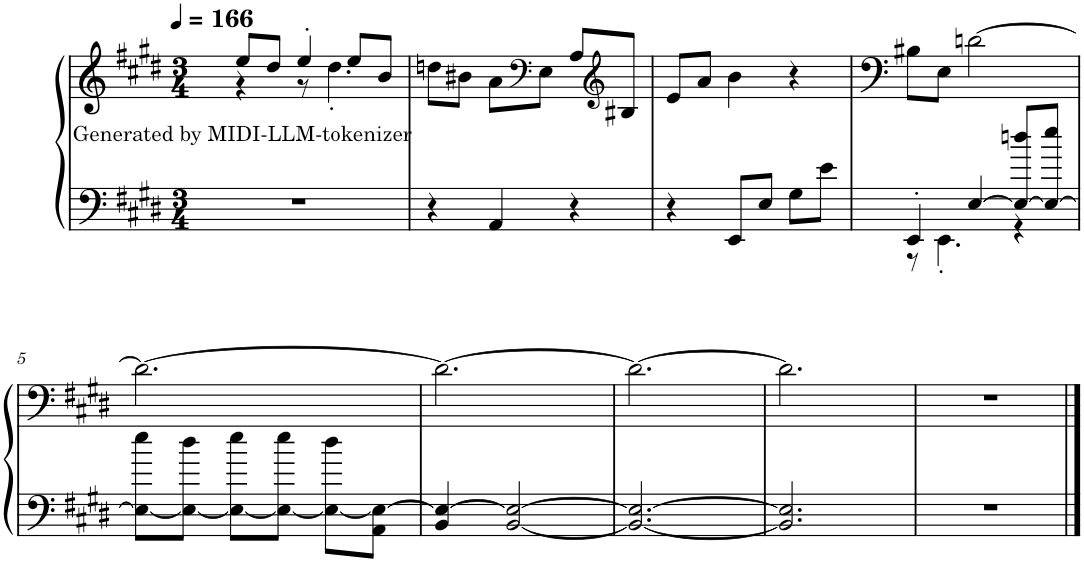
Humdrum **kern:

**kern	**kern	**text
*part1	*part1	*part1
*staff2	*staff1	*staff1
*I"Piano	*	*
*I'Pno.	*	*
*clefF4	*clefG2	*
*k[f#c#g#d#]	*k[f#c#g#d#]	*
*M3/4	*M3/4	*
*MM166	*MM166	*
=1	=1	=1
!	!	!LO:LY:b
*	*^	*
2.r	8ee/L	4r	Generated by MIDI-LLM-tokenizer
.	8dd#/J	.	.
.	4ee'/	8r	.
.	.	4.dd#'\	.
.	8ee/L	.	.
.	8b/J	.	.
*	*v	*v	*
=2	=2	=2
4r	8ddn\L	.
.	8b#X\J	.
4AA/	8a\L	.
*	*clefF4	*
.	8E\J	.
4r	8A/L	.
*	*clefG2	*
.	8B#X/J	.
=3	=3	=3
4r	8e/L	.
.	8a/J	.
8EE/L	4b\	.
8E/J	.	.
8G#\L	4r	.
8e\J	.	.
=4	=4	=4
*^	*	*
4EE'/	8r	8B#X\L	.
.	4.EE'\	8E\J	.
[4E/	.	[2dn\	.
8E/_ 8ddn/L	4r	.	.
8E/_ 8ee/J	.	.	.
*v	*v	*	*
!!LO:LB:g=z
=5	=5	=5
8E\_ 8ee\L	2.d\_	.
8E\_ 8dd#\J	.	.
8E\_ 8ee\L	.	.
8E\_ 8ee\J	.	.
8E\_ 8dd#\L	.	.
8AA\ 8E\_J	.	.
=6	=6	=6
4BB/ 4E/_	2.d\_	.
[2BB/ 2E/_	.	.
=7	=7	=7
2.BB/_ 2.E/_	2.d\_	.
=8	=8	=8
2.BB/] 2.E/]	2.d\]	.
=9	=9	=9
2.r	2.r	.
==	==	==
*-	*-	*-
